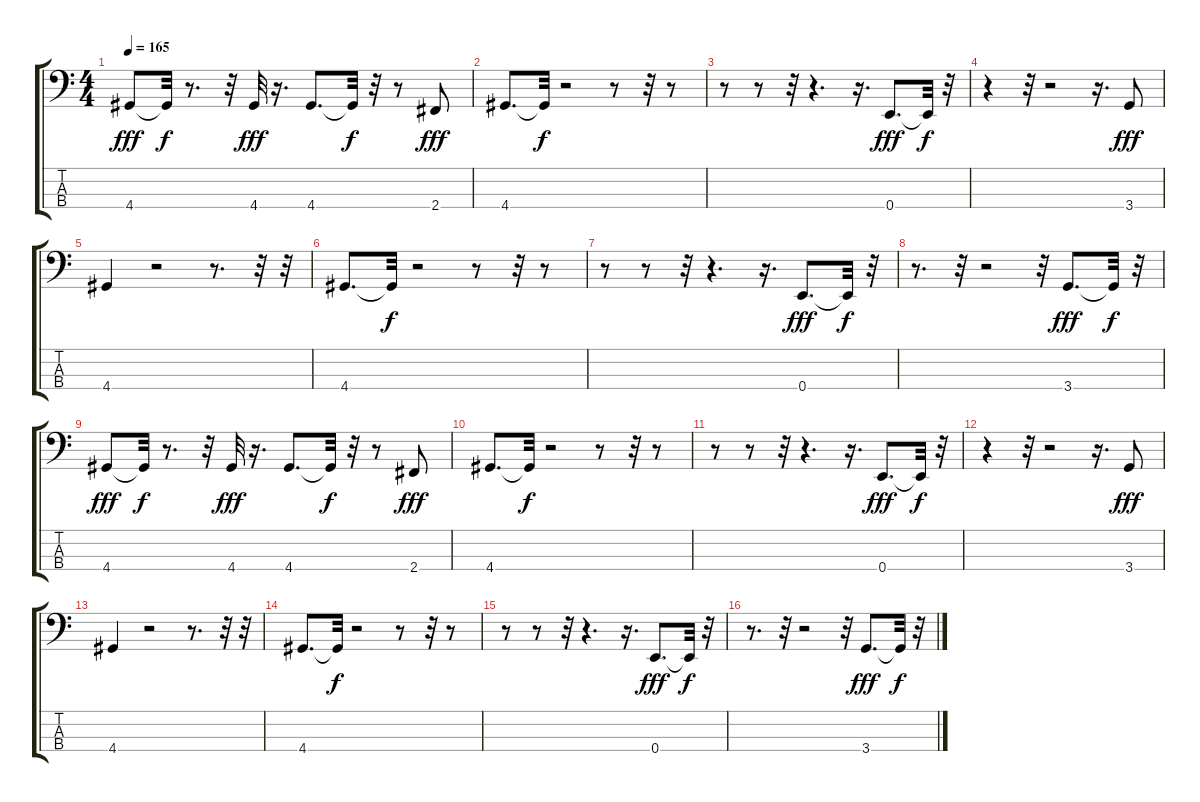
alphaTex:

\track (" " " ") {instrument electricbassfinger}
\staff {score tabs}
\tuning (G2 D2 A1 E1) {hide}
\ts (4 4)
\tempo 165
\clef f4
\ks c
4.4.8{dy fff} 4.4{t}.32{dy f} r.8{d} r.32 4.4.32{dy fff} r.16{d} 4.4.8{d} 4.4{t}.32{dy f} r.32 r.8 2.4.8{dy fff} |
4.4.8{d} 4.4{t}.32{dy f} r.2 r.8 r.32 r.8 |
r.8 r.8 r.32 r.4{d} r.16{d} 0.4.8{d dy fff} 0.4{t}.32{dy f} r.32 |
r.4 r.32 r.2 r.16{d} 3.4.8{dy fff} |
4.4.4 r.2 r.8{d} r.32 r.32 |
4.4.8{d} 4.4{t}.32{dy f} r.2 r.8 r.32 r.8 |
r.8 r.8 r.32 r.4{d} r.16{d} 0.4.8{d dy fff} 0.4{t}.32{dy f} r.32 |
r.8{d} r.32 r.2 r.32 3.4.8{d dy fff} 3.4{t}.32{dy f} r.32 |
4.4.8{dy fff} 4.4{t}.32{dy f} r.8{d} r.32 4.4.32{dy fff} r.16{d} 4.4.8{d} 4.4{t}.32{dy f} r.32 r.8 2.4.8{dy fff} |
4.4.8{d} 4.4{t}.32{dy f} r.2 r.8 r.32 r.8 |
r.8 r.8 r.32 r.4{d} r.16{d} 0.4.8{d dy fff} 0.4{t}.32{dy f} r.32 |
r.4 r.32 r.2 r.16{d} 3.4.8{dy fff} |
4.4.4 r.2 r.8{d} r.32 r.32 |
4.4.8{d} 4.4{t}.32{dy f} r.2 r.8 r.32 r.8 |
r.8 r.8 r.32 r.4{d} r.16{d} 0.4.8{d dy fff} 0.4{t}.32{dy f} r.32 |
r.8{d} r.32 r.2 r.32 3.4.8{d dy fff} 3.4{t}.32{dy f} r.32
